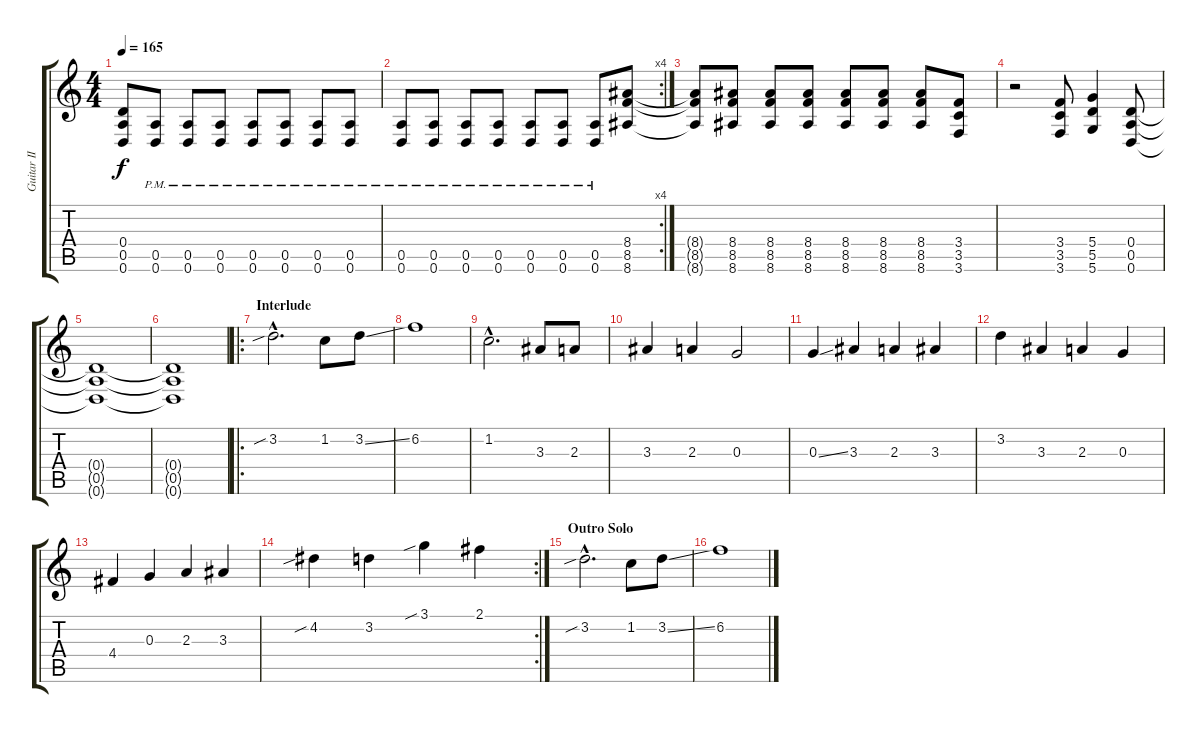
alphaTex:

\track ("Guitar II" "Guitar II") {instrument distortionguitar}
\staff {score tabs}
\tuning (E4 B3 G3 D3 A2 D2) {hide}
\ts (4 4)
\tempo 165
\clef g2
\ks c
(0.4{t} 0.5{t} 0.6{t}).8{dy f} (0.5{pm} 0.6{pm}).8 (0.5{pm} 0.6{pm}).8 (0.5{pm} 0.6{pm}).8 (0.5{pm} 0.6{pm}).8 (0.5{pm} 0.6{pm}).8 (0.5{pm} 0.6{pm}).8 (0.5{pm} 0.6{pm}).8 |
\rc 4
(0.5{pm} 0.6{pm}).8 (0.5{pm} 0.6{pm}).8 (0.5{pm} 0.6{pm}).8 (0.5{pm} 0.6{pm}).8 (0.5{pm} 0.6{pm}).8 (0.5{pm} 0.6{pm}).8 (0.5{pm} 0.6{pm}).8 (8.4 8.5 8.6).8 |
(8.4{t} 8.5{t} 8.6{t}).8 (8.4 8.5 8.6).8 (8.4 8.5 8.6).8 (8.4 8.5 8.6).8 (8.4 8.5 8.6).8 (8.4 8.5 8.6).8 (8.4 8.5 8.6).8 (3.4 3.5 3.6).8 |
r.2 (3.4 3.5 3.6).8 (5.4 5.5 5.6).4 (0.4 0.5 0.6).8 |
(0.4{t} 0.5{t} 0.6{t}).1 |
(0.4{t} 0.5{t} 0.6{t}).1 |
\ro
\section ("" "Interlude")
3.2{sib hac}.2{d} 1.2.8 3.2{ss}.8 |
6.2.1 |
1.2{hac}.2{d} 3.3.8 2.3.8 |
3.3.4 2.3.4 0.3.2 |
0.3{ss}.4 3.3.4 2.3.4 3.3.4 |
3.2.4 3.3.4 2.3.4 0.3.4 |
4.4.4 0.3.4 2.3.4 3.3.4 |
\rc 2
4.2{sib}.4 3.2.4 3.1{sib}.4 2.1.4 |
\section ("" "Outro Solo")
3.2{sib hac}.2{d volume 12} 1.2.8 3.2{ss}.8 |
6.2.1
